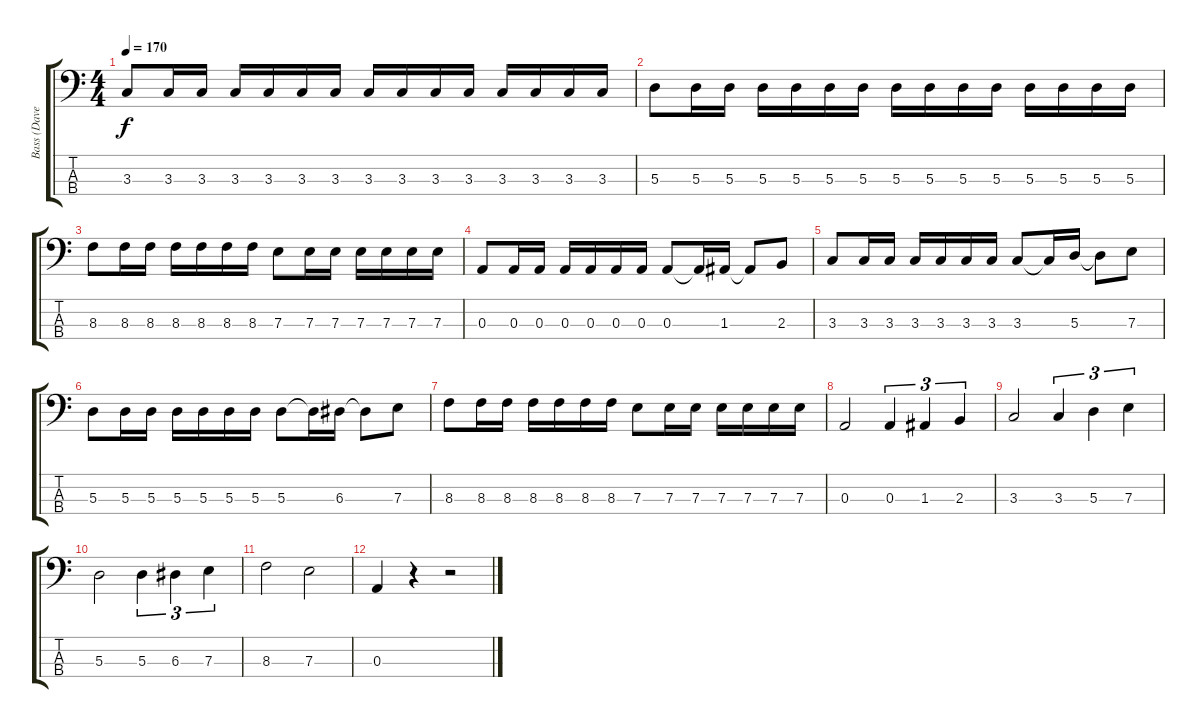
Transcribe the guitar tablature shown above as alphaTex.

\track ("Bass (Dave Ellefson)" "Bass (Dave") {instrument electricguitarmuted}
\staff {score tabs}
\tuning (G2 D2 A1 E1) {hide}
\ts (4 4)
\tempo 170
\clef f4
\ks c
3.3.8{dy f} 3.3.16 3.3.16 3.3.16 3.3.16 3.3.16 3.3.16 3.3.16 3.3.16 3.3.16 3.3.16 3.3.16 3.3.16 3.3.16 3.3.16 |
5.3.8 5.3.16 5.3.16 5.3.16 5.3.16 5.3.16 5.3.16 5.3.16 5.3.16 5.3.16 5.3.16 5.3.16 5.3.16 5.3.16 5.3.16 |
8.3.8 8.3.16 8.3.16 8.3.16 8.3.16 8.3.16 8.3.16 7.3.8 7.3.16 7.3.16 7.3.16 7.3.16 7.3.16 7.3.16 |
0.3.8 0.3.16 0.3.16 0.3.16 0.3.16 0.3.16 0.3.16 0.3.8 0.3{t}.16 1.3.16 1.3{t}.8 2.3.8 |
3.3.8 3.3.16 3.3.16 3.3.16 3.3.16 3.3.16 3.3.16 3.3.8 3.3{t}.16 5.3.16 5.3{t}.8 7.3.8 |
5.3.8 5.3.16 5.3.16 5.3.16 5.3.16 5.3.16 5.3.16 5.3.8 5.3{t}.16 6.3.16 6.3{t}.8 7.3.8 |
8.3.8 8.3.16 8.3.16 8.3.16 8.3.16 8.3.16 8.3.16 7.3.8 7.3.16 7.3.16 7.3.16 7.3.16 7.3.16 7.3.16 |
0.3.2 0.3.4{tu (3 2)} 1.3.4{tu (3 2)} 2.3.4{tu (3 2)} |
3.3.2 3.3.4{tu (3 2)} 5.3.4{tu (3 2)} 7.3.4{tu (3 2)} |
5.3.2 5.3.4{tu (3 2)} 6.3.4{tu (3 2)} 7.3.4{tu (3 2)} |
8.3.2 7.3.2 |
0.3.4 r.4 r.2
